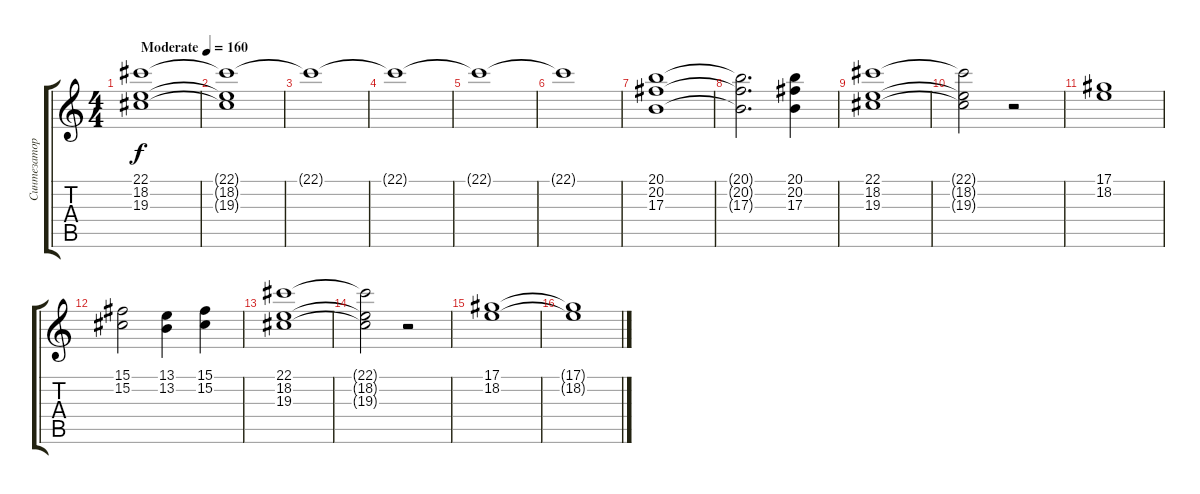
\track ("Синтезатор" "Синтезатор") {instrument stringensemble1}
\staff {score tabs}
\tuning (Eb4 Bb3 Gb3 Db3 Ab2 Eb2) {hide}
\ts (4 4)
\tempo (160 "Moderate")
\clef g2
\ks c
(22.1 18.2 19.3).1{dy f instrument stringensemble1} |
(22.1{t} 18.2{t} 19.3{t}).1 |
22.1{t}.1 |
22.1{t}.1 |
22.1{t}.1 |
22.1{t}.1 |
(20.1 20.2 17.3).1 |
(20.1{t} 20.2{t} 17.3{t}).2{d} (20.1 20.2 17.3).4 |
(22.1 18.2 19.3).1 |
(22.1{t} 18.2{t} 19.3{t}).2 r.2 |
(17.1 18.2).1 |
(15.1 15.2).2 (13.1 13.2).4 (15.1 15.2).4 |
(22.1 18.2 19.3).1 |
(22.1{t} 18.2{t} 19.3{t}).2 r.2 |
(17.1 18.2).1 |
(17.1{t} 18.2{t}).1
